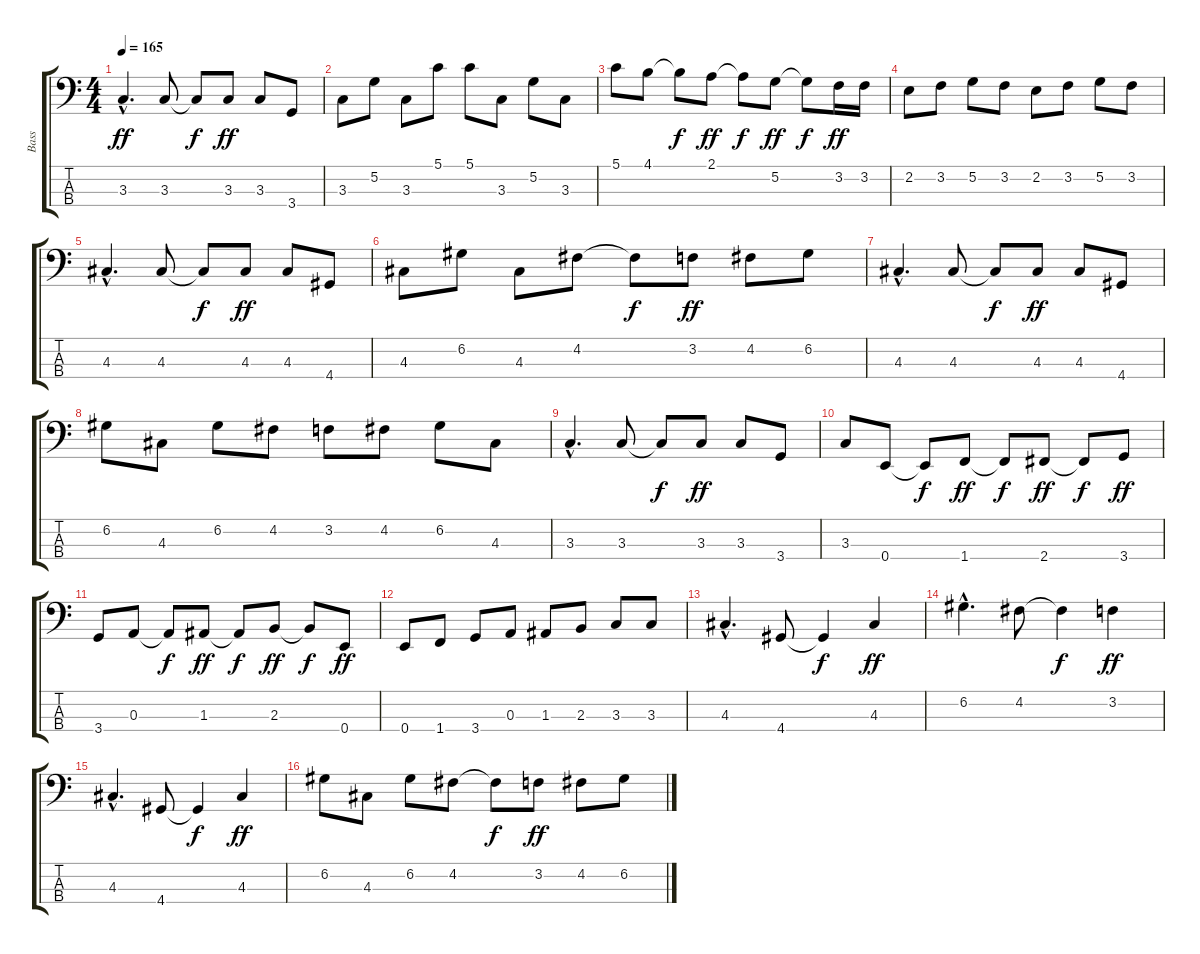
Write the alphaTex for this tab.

\track ("Bass" "Bass") {instrument electricbasspick}
\staff {score tabs}
\tuning (G2 D2 A1 E1) {hide}
\ts (4 4)
\tempo 165
\clef f4
\ks c
3.3{hac}.4{d dy ff} 3.3.8 3.3{t}.8{dy f} 3.3.8{dy ff} 3.3.8 3.4.8 |
3.3.8 5.2.8 3.3.8 5.1.8 5.1.8 3.3.8 5.2.8 3.3.8 |
5.1.8 4.1.8 4.1{t}.8{dy f} 2.1.8{dy ff} 2.1{t}.8{dy f} 5.2.8{dy ff} 5.2{t}.8{dy f} 3.2.16{dy ff} 3.2.16 |
2.2.8 3.2.8 5.2.8 3.2.8 2.2.8 3.2.8 5.2.8 3.2.8 |
4.3{hac}.4{d} 4.3.8 4.3{t}.8{dy f} 4.3.8{dy ff} 4.3.8 4.4.8 |
4.3.8 6.2.8 4.3.8 4.2.8 4.2{t}.8{dy f} 3.2.8{dy ff} 4.2.8 6.2.8 |
4.3{hac}.4{d} 4.3.8 4.3{t}.8{dy f} 4.3.8{dy ff} 4.3.8 4.4.8 |
6.2.8 4.3.8 6.2.8 4.2.8 3.2.8 4.2.8 6.2.8 4.3.8 |
3.3{hac}.4{d} 3.3.8 3.3{t}.8{dy f} 3.3.8{dy ff} 3.3.8 3.4.8 |
3.3.8 0.4.8 0.4{t}.8{dy f} 1.4.8{dy ff} 1.4{t}.8{dy f} 2.4.8{dy ff} 2.4{t}.8{dy f} 3.4.8{dy ff} |
3.4.8 0.3.8 0.3{t}.8{dy f} 1.3.8{dy ff} 1.3{t}.8{dy f} 2.3.8{dy ff} 2.3{t}.8{dy f} 0.4.8{dy ff} |
0.4.8 1.4.8 3.4.8 0.3.8 1.3.8 2.3.8 3.3.8 3.3.8 |
4.3{hac}.4{d} 4.4.8 4.4{t}.4{dy f} 4.3.4{dy ff} |
6.2{hac}.4{d} 4.2.8 4.2{t}.4{dy f} 3.2.4{dy ff} |
4.3{hac}.4{d} 4.4.8 4.4{t}.4{dy f} 4.3.4{dy ff} |
6.2.8 4.3.8 6.2.8 4.2.8 4.2{t}.8{dy f} 3.2.8{dy ff} 4.2.8 6.2.8
